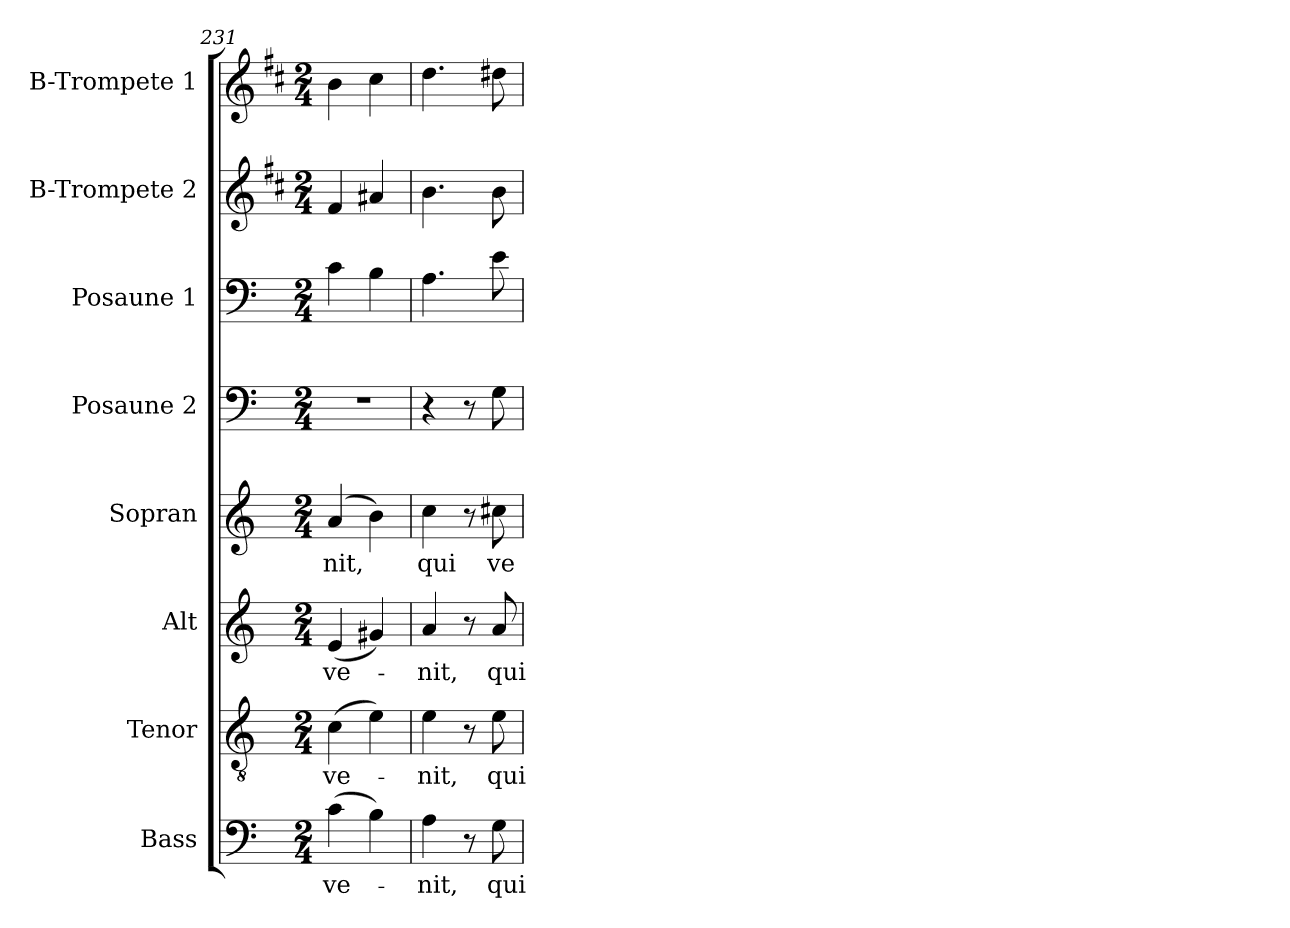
**kern	**text	**kern	**text	**kern	**text	**kern	**text	**kern	**kern	**kern	**kern
*part8	*part8	*part7	*part7	*part6	*part6	*part5	*part5	*part4	*part3	*part2	*part1
*staff8	*staff8	*staff7	*staff7	*staff6	*staff6	*staff5	*staff5	*staff4	*staff3	*staff2	*staff1
*I"Bass	*	*I"Tenor	*	*I"Alt	*	*I"Sopran	*	*I"Posaune 2	*I"Posaune 1	*I"B-Trompete 2	*I"B-Trompete 1
*I'B.	*	*I'T.	*	*I'A.	*	*I'S.	*	*I'Pos. 2	*I'Pos. 1	*I'B Trp. 2	*I'B Trp. 1
*clefF4	*	*clefGv2	*	*clefG2	*	*clefG2	*	*clefF4	*clefF4	*clefG2	*clefG2
*	*	*	*	*	*	*	*	*	*	*ITrd1c2	*ITrd1c2
*k[]	*	*k[]	*	*k[]	*	*k[]	*	*k[]	*k[]	*k[]	*k[]
*C:	*	*C:	*	*C:	*	*C:	*	*C:	*C:	*C:	*C:
*M2/4	*	*M2/4	*	*M2/4	*	*M2/4	*	*M2/4	*M2/4	*M2/4	*M2/4
=231	=231	=231	=231	=231	=231	=231	=231	=231	=231	=231	=231
!	!LO:LY:b	!	!LO:LY:b	!	!LO:LY:b	!	!LO:LY:b	!	!	!	!
(>4c\	ve-	(>4c\	ve-	(<4e/	ve-	(4a/	-nit,	2r	4c\	4e/	4a\
4B\)	.	4e\)	.	4g#X/)	.	4b\)	.	.	4B\	4g#X/	4b\
=232	=232	=232	=232	=232	=232	=232	=232	=232	=232	=232	=232
!	!LO:LY:b	!	!LO:LY:b	!	!LO:LY:b	!	!LO:LY:b	!	!	!	!
4A\	-nit,	4e\	-nit,	4a/	-nit,	4cc\	qui	4rC	4.A\	4.a\	4.cc\
8r	.	8r	.	8r	.	8r	.	8r	.	.	.
!	!LO:LY:b	!	!LO:LY:b	!	!LO:LY:b	!	!LO:LY:b	!	!	!	!
8G\	qui	8e\	qui	8a/	qui	8cc#X\	ve-	8G\	8e\	8a\	8cc#X\
=	=	=	=	=	=	=	=	=	=	=	=
*-	*-	*-	*-	*-	*-	*-	*-	*-	*-	*-	*-
